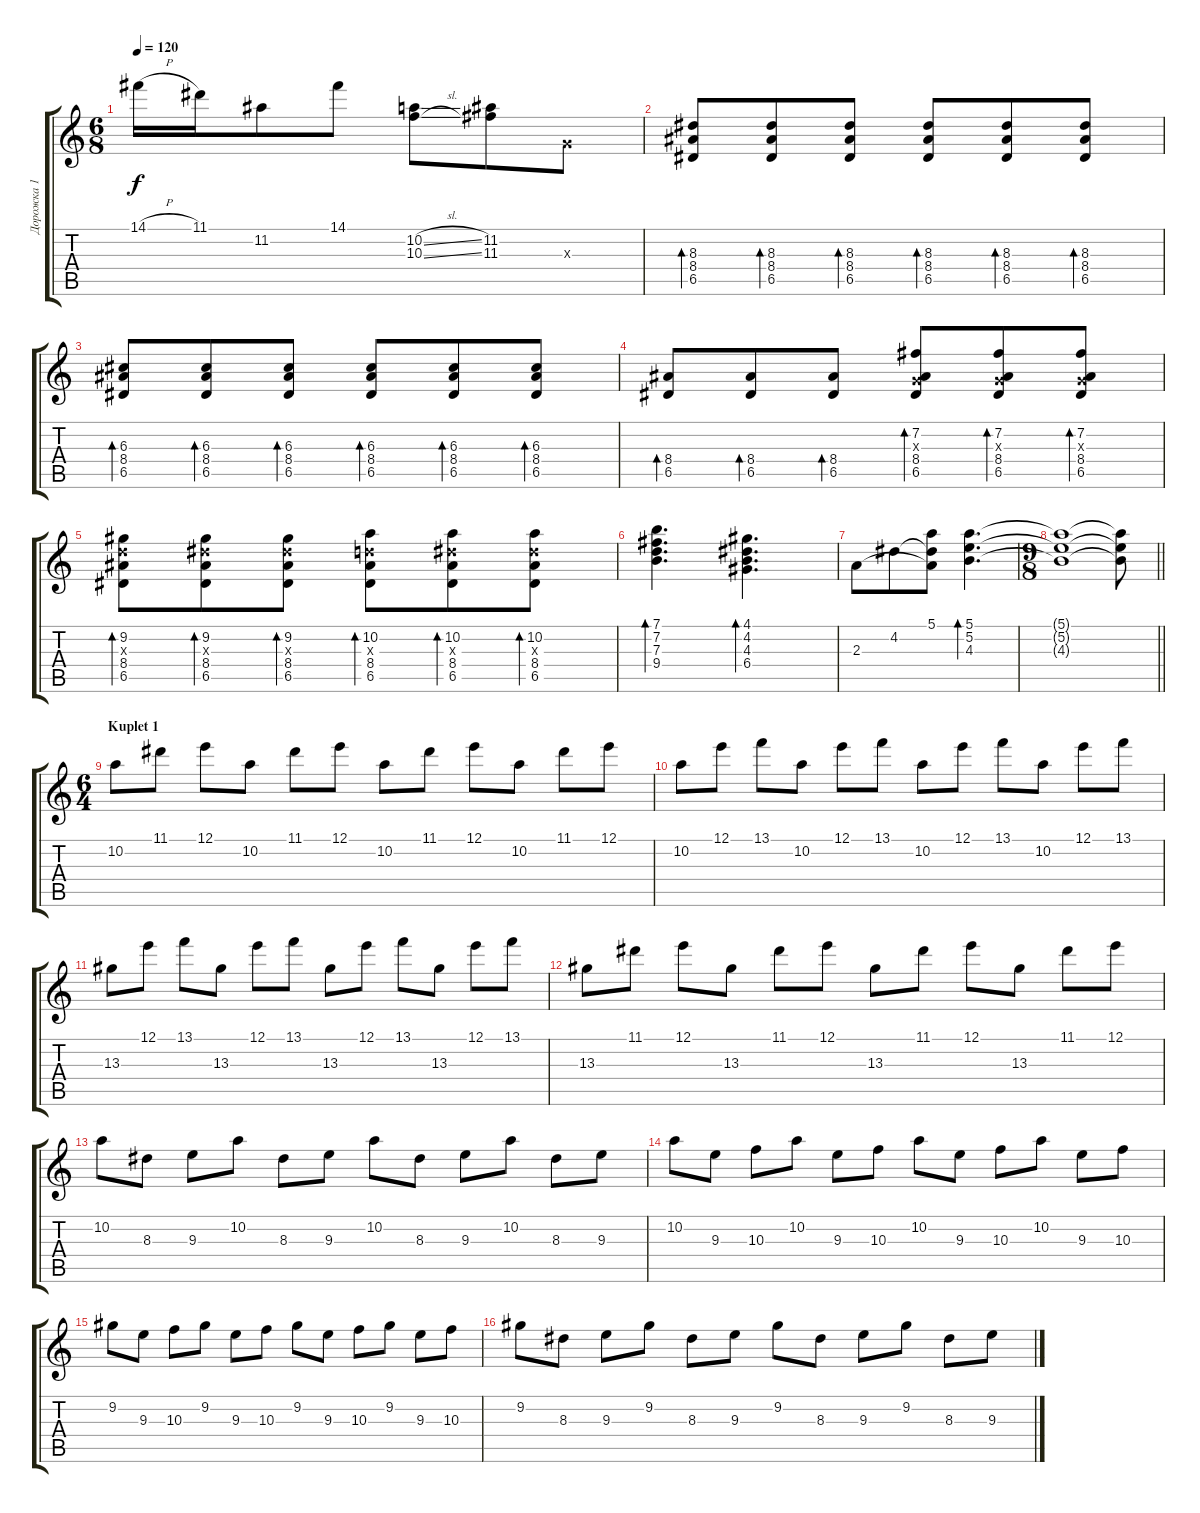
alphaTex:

\track ("Дорожка 1" "Дорожка 1") {instrument acousticguitarsteel}
\staff {score tabs}
\tuning (E4 B3 G3 D3 A2 E2) {hide}
\ts (6 8)
\tempo 120
\clef g2
\ks c
14.1{h}.16{dy f} 11.1.16 11.2.8 14.1.8 (10.2{sl} 10.3{sl}).8 (11.2 11.3).8 0.3{x}.8 |
(8.3 8.4 6.5).8{bd 60} (8.3 8.4 6.5).8{bd 60} (8.3 8.4 6.5).8{bd 60} (8.3 8.4 6.5).8{bd 60} (8.3 8.4 6.5).8{bd 60} (8.3 8.4 6.5).8{bd 60} |
(6.3 8.4 6.5).8{bd 60} (6.3 8.4 6.5).8{bd 60} (6.3 8.4 6.5).8{bd 60} (6.3 8.4 6.5).8{bd 60} (6.3 8.4 6.5).8{bd 60} (6.3 8.4 6.5).8{bd 60} |
(8.4 6.5).8{bd 60} (8.4 6.5).8{bd 60} (8.4 6.5).8{bd 60} (7.2 0.3{x} 8.4 6.5).8{bd 60} (7.2 0.3{x} 8.4 6.5).8{bd 60} (7.2 0.3{x} 8.4 6.5).8{bd 60} |
(9.2 7.3{x} 8.4 6.5).8{bd 60} (9.2 8.3{x} 8.4 6.5).8{bd 60} (9.2 8.3{x} 8.4 6.5).8{bd 60} (10.2 7.3{x} 8.4 6.5).8{bd 60} (10.2 8.3{x} 8.4 6.5).8{bd 60} (10.2 8.3{x} 8.4 6.5).8{bd 60} |
(7.1 7.2 7.3 9.4).4{d bd 60} (4.1 4.2 4.3 6.4).4{d bd 60} |
2.3.8 4.2.8 (5.1 4.2{t} 2.3{t}).8 (5.1 5.2 4.3).4{d bd 60} |
\ts (9 8)
\barLineRight lightlight
(5.1{t} 5.2{t} 4.3{t}).1 (5.1{t} 5.2{t} 4.3{t}).8 |
\ts (6 4)
\section ("" "Kuplet 1")
10.2.8 11.1.8 12.1.8 10.2.8 11.1.8 12.1.8 10.2.8 11.1.8 12.1.8 10.2.8 11.1.8 12.1.8 |
10.2.8 12.1.8 13.1.8 10.2.8 12.1.8 13.1.8 10.2.8 12.1.8 13.1.8 10.2.8 12.1.8 13.1.8 |
13.3.8 12.1.8 13.1.8 13.3.8 12.1.8 13.1.8 13.3.8 12.1.8 13.1.8 13.3.8 12.1.8 13.1.8 |
13.3.8 11.1.8 12.1.8 13.3.8 11.1.8 12.1.8 13.3.8 11.1.8 12.1.8 13.3.8 11.1.8 12.1.8 |
10.2.8 8.3.8 9.3.8 10.2.8 8.3.8 9.3.8 10.2.8 8.3.8 9.3.8 10.2.8 8.3.8 9.3.8 |
10.2.8 9.3.8 10.3.8 10.2.8 9.3.8 10.3.8 10.2.8 9.3.8 10.3.8 10.2.8 9.3.8 10.3.8 |
9.2.8 9.3.8 10.3.8 9.2.8 9.3.8 10.3.8 9.2.8 9.3.8 10.3.8 9.2.8 9.3.8 10.3.8 |
9.2.8 8.3.8 9.3.8 9.2.8 8.3.8 9.3.8 9.2.8 8.3.8 9.3.8 9.2.8 8.3.8 9.3.8
